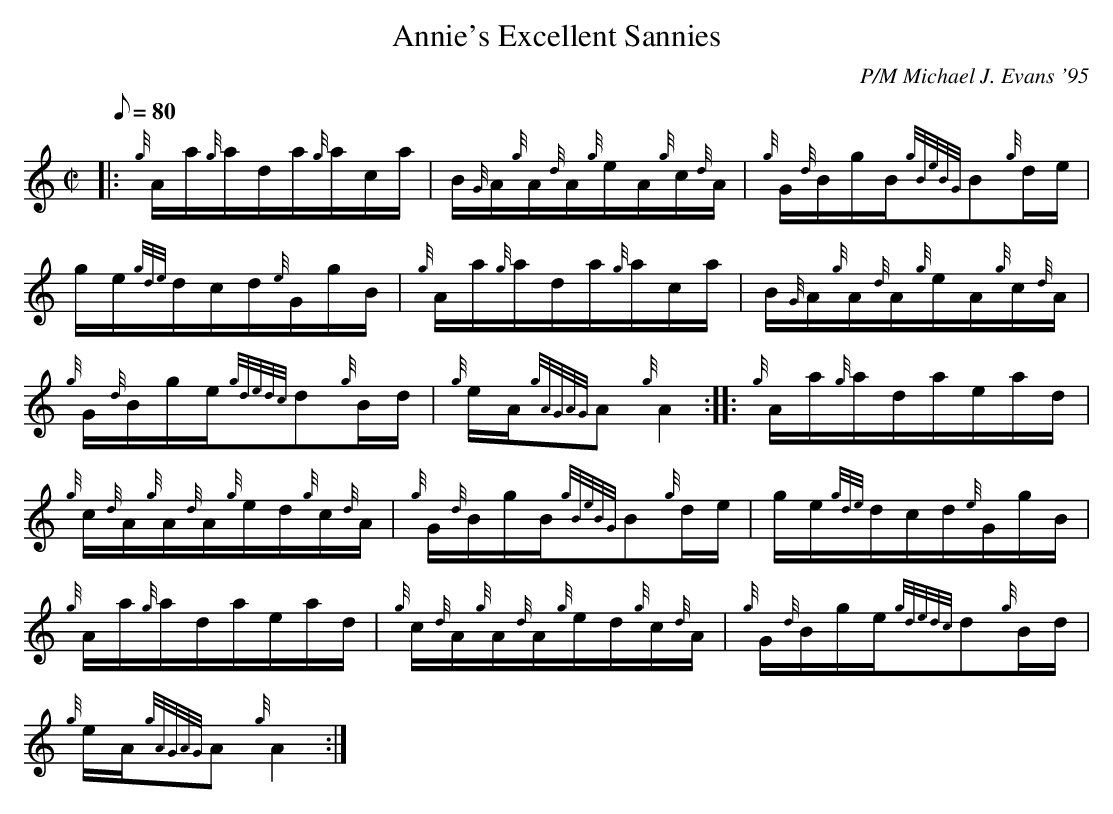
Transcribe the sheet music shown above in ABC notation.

X:1
T:Annie's Excellent Sannies
M:C|
L:1/8
Q:80
C:P/M Michael J. Evans '95
K:HP
|: {g}A/2a/2{g}a/2d/2a/2{g}a/2c/2a/2 | \
B/2{G}A/2{g}A/2{d}A/2{g}e/2A/2{g}c/2{d}A/2 | \
{g}G/2{d}B/2g/2B/2{gBeBG}B{g}d/2e/2 |
g/2e/2{gde}d/2c/2d/2{e}G/2g/2B/2 | \
{g}A/2a/2{g}a/2d/2a/2{g}a/2c/2a/2 | \
B/2{G}A/2{g}A/2{d}A/2{g}e/2A/2{g}c/2{d}A/2 |
{g}G/2{d}B/2g/2e/2{gdedc}d{g}B/2d/2 | \
{g}e/2A/2{gAGAG}A{g}A2 :: \
{g}A/2a/2{g}a/2d/2a/2e/2a/2d/2 |
{g}c/2{d}A/2{g}A/2{d}A/2{g}e/2d/2{g}c/2{d}A/2 | \
{g}G/2{d}B/2g/2B/2{gBeBG}B{g}d/2e/2 | \
g/2e/2{gde}d/2c/2d/2{e}G/2g/2B/2 |
{g}A/2a/2{g}a/2d/2a/2e/2a/2d/2 | \
{g}c/2{d}A/2{g}A/2{d}A/2{g}e/2d/2{g}c/2{d}A/2 | \
{g}G/2{d}B/2g/2e/2{gdedc}d{g}B/2d/2 |
{g}e/2A/2{gAGAG}A{g}A2 :|
